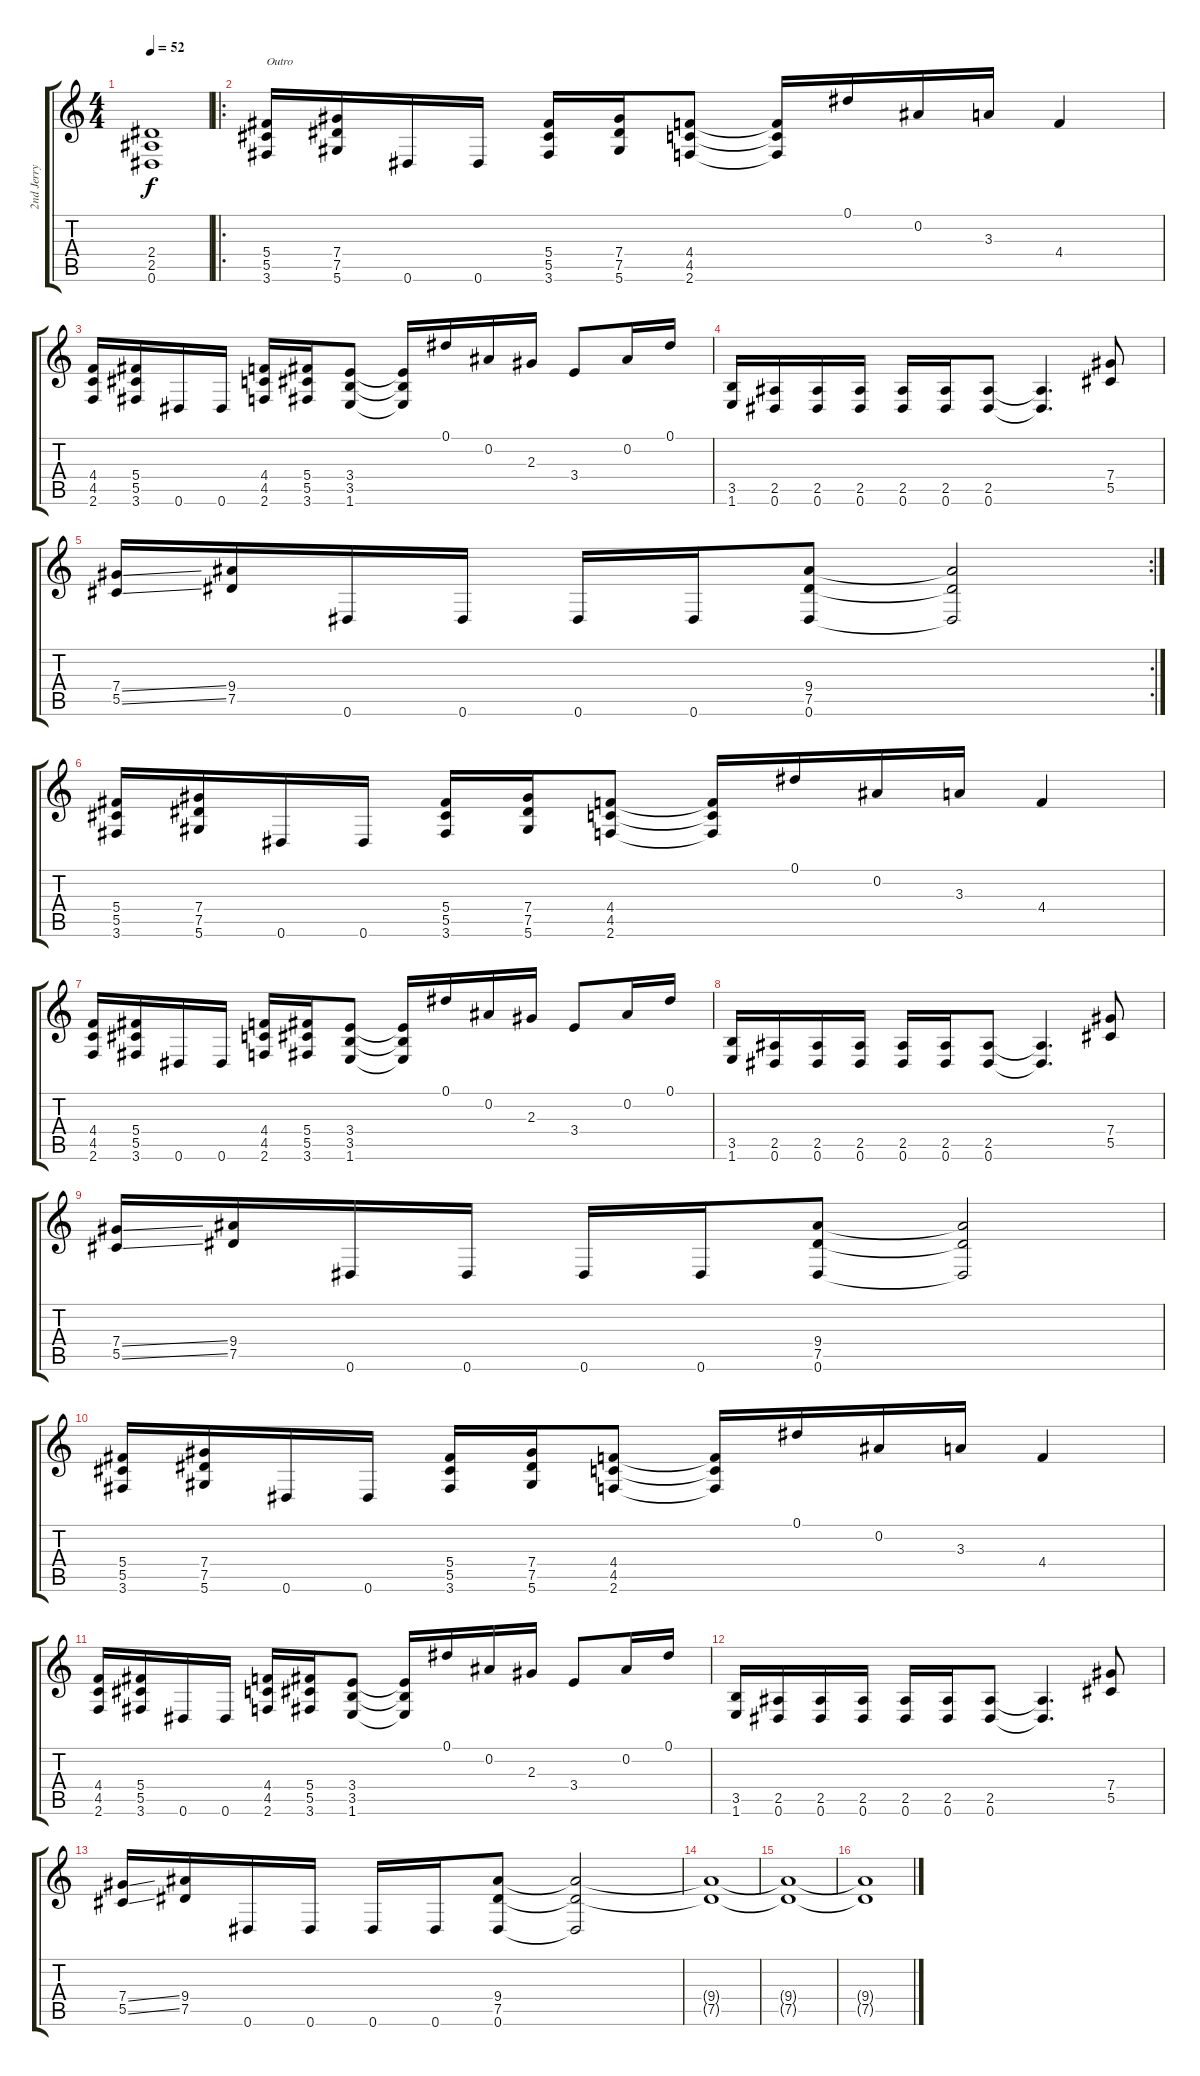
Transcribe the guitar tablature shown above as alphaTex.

\track ("2nd Jerry" "2nd Jerry") {instrument distortionguitar}
\staff {score tabs}
\tuning (Eb4 Bb3 Gb3 Db3 Ab2 Eb2) {hide}
\ts (4 4)
\tempo 52
\clef g2
\ks c
(2.4{t} 2.5{t} 0.6{t}).1{dy f} |
\ro
(5.4 5.5 3.6).16{txt "Outro" volume 15} (7.4 7.5 5.6).16 0.6.16 0.6.16 (5.4 5.5 3.6).16 (7.4 7.5 5.6).16 (4.4 4.5 2.6).8 (4.4{t} 4.5{t} 2.6{t}).16 0.1.16 0.2.16 3.3.16 4.4.4 |
(4.4 4.5 2.6).16 (5.4 5.5 3.6).16 0.6.16 0.6.16 (4.4 4.5 2.6).16 (5.4 5.5 3.6).16 (3.4 3.5 1.6).8 (3.4{t} 3.5{t} 1.6{t}).16 0.1.16 0.2.16 2.3.16 3.4.8 0.2.16 0.1.16 |
(3.5 1.6).16 (2.5 0.6).16 (2.5 0.6).16 (2.5 0.6).16 (2.5 0.6).16 (2.5 0.6).16 (2.5 0.6).8 (2.5{t} 0.6{t}).4{d} (7.4 5.5).8 |
\rc 2
(7.4{ss} 5.5{ss}).16 (9.4 7.5).16 0.6.16 0.6.16 0.6.16 0.6.16 (9.4 7.5 0.6).8 (9.4{t} 7.5{t} 0.6{t}).2 |
(5.4 5.5 3.6).16 (7.4 7.5 5.6).16 0.6.16 0.6.16 (5.4 5.5 3.6).16 (7.4 7.5 5.6).16 (4.4 4.5 2.6).8 (4.4{t} 4.5{t} 2.6{t}).16 0.1.16 0.2.16 3.3.16 4.4.4 |
(4.4 4.5 2.6).16 (5.4 5.5 3.6).16 0.6.16 0.6.16 (4.4 4.5 2.6).16 (5.4 5.5 3.6).16 (3.4 3.5 1.6).8 (3.4{t} 3.5{t} 1.6{t}).16 0.1.16 0.2.16 2.3.16 3.4.8 0.2.16 0.1.16 |
(3.5 1.6).16 (2.5 0.6).16 (2.5 0.6).16 (2.5 0.6).16 (2.5 0.6).16 (2.5 0.6).16 (2.5 0.6).8 (2.5{t} 0.6{t}).4{d} (7.4 5.5).8 |
(7.4{ss} 5.5{ss}).16 (9.4 7.5).16 0.6.16 0.6.16 0.6.16 0.6.16 (9.4 7.5 0.6).8 (9.4{t} 7.5{t} 0.6{t}).2 |
(5.4 5.5 3.6).16 (7.4 7.5 5.6).16 0.6.16 0.6.16 (5.4 5.5 3.6).16 (7.4 7.5 5.6).16 (4.4 4.5 2.6).8 (4.4{t} 4.5{t} 2.6{t}).16 0.1.16 0.2.16 3.3.16 4.4.4 |
(4.4 4.5 2.6).16 (5.4 5.5 3.6).16 0.6.16 0.6.16 (4.4 4.5 2.6).16 (5.4 5.5 3.6).16 (3.4 3.5 1.6).8 (3.4{t} 3.5{t} 1.6{t}).16 0.1.16 0.2.16 2.3.16 3.4.8 0.2.16 0.1.16 |
(3.5 1.6).16 (2.5 0.6).16 (2.5 0.6).16 (2.5 0.6).16 (2.5 0.6).16 (2.5 0.6).16 (2.5 0.6).8 (2.5{t} 0.6{t}).4{d} (7.4 5.5).8 |
(7.4{ss} 5.5{ss}).16 (9.4 7.5).16 0.6.16 0.6.16 0.6.16 0.6.16 (9.4 7.5 0.6).8 (9.4{t} 7.5{t} 0.6{t}).2 |
(9.4{t} 7.5{t}).1 |
(9.4{t} 7.5{t}).1 |
(9.4{t} 7.5{t}).1
